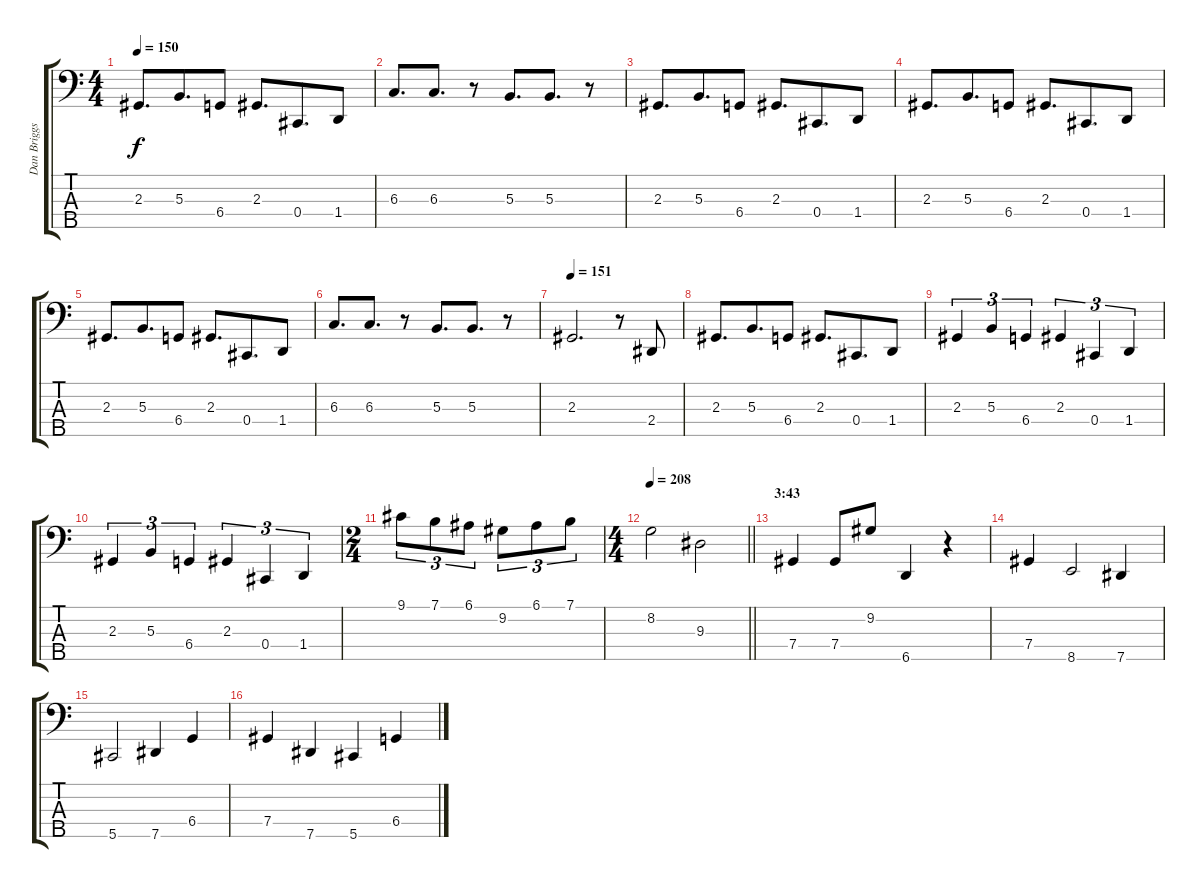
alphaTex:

\track ("Dan Briggs" "Dan Briggs") {instrument electricbassfinger}
\staff {score tabs}
\tuning (E2 B1 Gb1 Db1 Ab0) {hide}
\ts (4 4)
\tempo 150
\clef f4
\ks c
2.3.8{d dy f} 5.3.8{d beam merge} 6.4.8 2.3.8{d} 0.4.8{d beam merge} 1.4.8 |
6.3.8{d} 6.3.8{d} r.8 5.3.8{d} 5.3.8{d} r.8 |
2.3.8{d} 5.3.8{d beam merge} 6.4.8 2.3.8{d} 0.4.8{d beam merge} 1.4.8 |
2.3.8{d} 5.3.8{d beam merge} 6.4.8 2.3.8{d} 0.4.8{d beam merge} 1.4.8 |
2.3.8{d} 5.3.8{d beam merge} 6.4.8 2.3.8{d} 0.4.8{d beam merge} 1.4.8 |
6.3.8{d} 6.3.8{d} r.8 5.3.8{d} 5.3.8{d} r.8 |
\tempo 151
2.3.2{d} r.8 2.4.8 |
2.3.8{d} 5.3.8{d beam merge} 6.4.8 2.3.8{d} 0.4.8{d beam merge} 1.4.8 |
2.3.4{tu (3 2)} 5.3.4{tu (3 2)} 6.4.4{tu (3 2)} 2.3.4{tu (3 2)} 0.4.4{tu (3 2)} 1.4.4{tu (3 2)} |
2.3.4{tu (3 2)} 5.3.4{tu (3 2)} 6.4.4{tu (3 2)} 2.3.4{tu (3 2)} 0.4.4{tu (3 2)} 1.4.4{tu (3 2)} |
\ts (2 4)
9.1.8{tu (3 2)} 7.1.8{tu (3 2)} 6.1.8{tu (3 2)} 9.2.8{tu (3 2)} 6.1.8{tu (3 2)} 7.1.8{tu (3 2)} |
\ts (4 4)
\tempo 208
\barLineRight lightlight
8.2.2 9.3.2 |
\section ("" "3:43")
7.4.4 7.4.8 9.2.8 6.5.4 r.4 |
7.4.4 8.5.2 7.5.4 |
5.5.2 7.5.4 6.4.4 |
7.4.4 7.5.4 5.5.4 6.4.4
